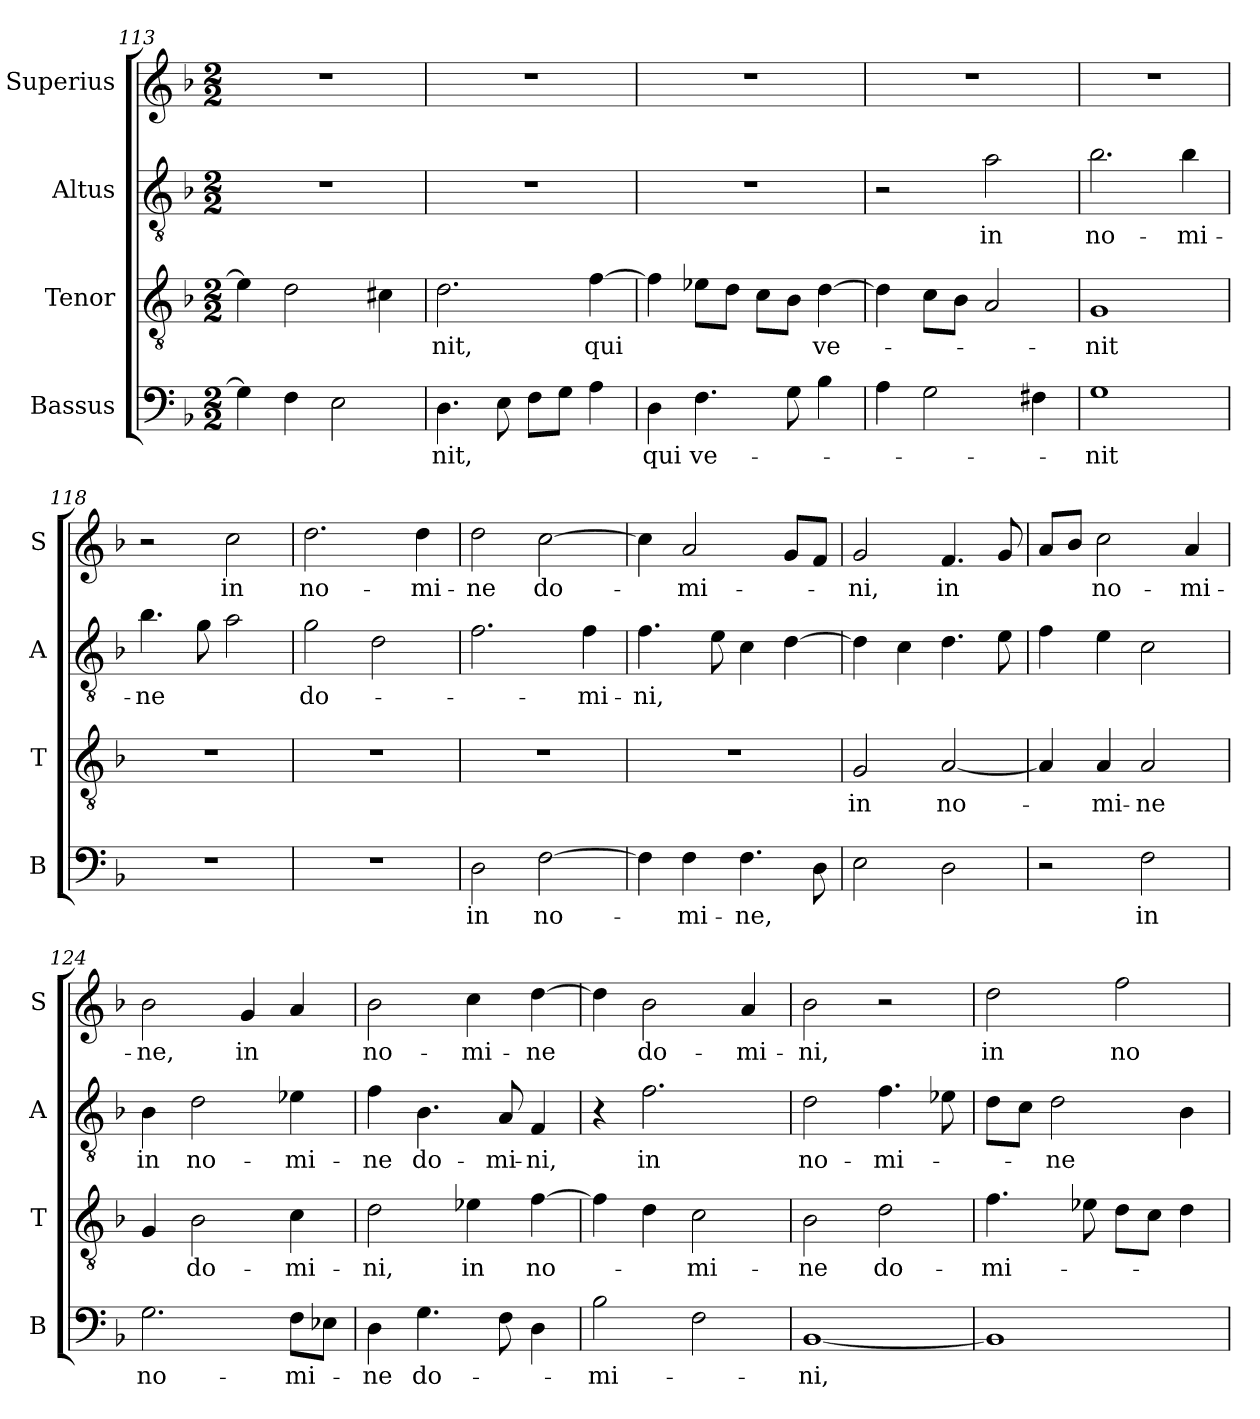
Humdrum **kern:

**kern	**text	**kern	**text	**kern	**text	**kern	**text
*part4	*part4	*part3	*part3	*part2	*part2	*part1	*part1
*staff4	*staff4	*staff3	*staff3	*staff2	*staff2	*staff1	*staff1
*I"Bassus	*	*I"Tenor	*	*I"Altus	*	*I"Superius	*
*I'B	*	*I'T	*	*I'A	*	*I'S	*
*clefF4	*	*clefGv2	*	*clefGv2	*	*clefG2	*
*k[b-]	*	*k[b-]	*	*k[b-]	*	*k[b-]	*
*M2/2	*	*M2/2	*	*M2/2	*	*M2/2	*
=113	=113	=113	=113	=113	=113	=113	=113
4G]	.	4e]	.	1r	.	1r	.
4F	.	2d	.	.	.	.	.
2E	.	.	.	.	.	.	.
.	.	4c#X	.	.	.	.	.
=114	=114	=114	=114	=114	=114	=114	=114
!	!LO:LY:i	!	!LO:LY:i	!	!	!	!
4.D	-nit,	2.d	-nit,	1r	.	1r	.
8E	.	.	.	.	.	.	.
8FL	.	.	.	.	.	.	.
8GJ	.	.	.	.	.	.	.
!	!	!	!LO:LY:i	!	!	!	!
4A	.	[4f	qui	.	.	.	.
=115	=115	=115	=115	=115	=115	=115	=115
!	!LO:LY:i	!	!	!	!	!	!
4D	qui	4f]	.	1r	.	1r	.
!	!LO:LY:i	!	!	!	!	!	!
4.F	ve-	8e-XL	.	.	.	.	.
.	.	8dJ	.	.	.	.	.
.	.	8cL	.	.	.	.	.
8G	.	8B-J	.	.	.	.	.
!	!	!	!LO:LY:i	!	!	!	!
4B-	.	[4d	ve-	.	.	.	.
=116	=116	=116	=116	=116	=116	=116	=116
4A	.	4d]	.	2r	.	1r	.
2G	.	8cL	.	.	.	.	.
.	.	8B-J	.	.	.	.	.
.	.	2A	.	2a	in	.	.
4F#X	.	.	.	.	.	.	.
=117	=117	=117	=117	=117	=117	=117	=117
!	!	!	!LO:LY:i	!	!	!	!
1G	-nit	1G	-nit	2.b-	no-	1r	.
.	.	.	.	4b-	-mi-	.	.
=118	=118	=118	=118	=118	=118	=118	=118
1r	.	1r	.	4.b-	-ne	2r	.
.	.	.	.	8g	.	.	.
.	.	.	.	2a	.	2cc	in
=119	=119	=119	=119	=119	=119	=119	=119
1r	.	1r	.	2g	do-	2.dd	no-
.	.	.	.	2d	.	.	.
.	.	.	.	.	.	4dd	-mi-
=120	=120	=120	=120	=120	=120	=120	=120
2D	in	1r	.	2.f	.	2dd	-ne
!	!	!	!	!	!	!	!LO:LY:i
[2F	no-	.	.	.	.	[2cc	do-
.	.	.	.	4f	-mi-	.	.
=121	=121	=121	=121	=121	=121	=121	=121
4F]	.	1r	.	4.f	-ni,	4cc]	.
!	!	!	!	!	!	!	!LO:LY:i
4F	-mi-	.	.	.	.	2a	-mi-
.	.	.	.	8e	.	.	.
4.F	-ne,	.	.	4c	.	.	.
.	.	.	.	[4d	.	8gL	.
8D	.	.	.	.	.	8fJ	.
=122	=122	=122	=122	=122	=122	=122	=122
!	!	!	!	!	!	!	!LO:LY:i
2E	.	2G	in	4d]	.	2g	-ni,
.	.	.	.	4c	.	.	.
!	!	!	!	!	!	!	!LO:LY:i
2D	.	[2A	no-	4.d	.	4.f	in
.	.	.	.	8e	.	8g	.
=123	=123	=123	=123	=123	=123	=123	=123
2r	.	4A]	.	4f	.	8aL	.
.	.	.	.	.	.	8b-J	.
!	!	!	!	!	!	!	!LO:LY:i
.	.	4A	-mi-	4e	.	2cc	no-
!	!LO:LY:i	!	!	!	!	!	!
2F	in	2A	-ne	2c	.	.	.
!	!	!	!	!	!	!	!LO:LY:i
.	.	.	.	.	.	4a	-mi-
=124	=124	=124	=124	=124	=124	=124	=124
!	!LO:LY:i	!	!	!	!LO:LY:i	!	!LO:LY:i
2.G	no-	4G	.	4B-	in	2b-	-ne,
!	!	!	!LO:LY:i	!	!LO:LY:i	!	!
.	.	2B-	do-	2d	no-	.	.
!	!	!	!	!	!	!	!LO:LY:i
.	.	.	.	.	.	4g	in
!	!LO:LY:i	!	!LO:LY:i	!	!LO:LY:i	!	!
8FL	-mi-	4c	-mi-	4e-X	-mi-	4a	.
8E-XJ	.	.	.	.	.	.	.
=125	=125	=125	=125	=125	=125	=125	=125
!	!LO:LY:i	!	!LO:LY:i	!	!LO:LY:i	!	!LO:LY:i
4D	-ne	2d	-ni,	4f	-ne	2b-	no-
!	!	!	!	!	!LO:LY:i	!	!
4.G	do-	.	.	4.B-	do-	.	.
!	!	!	!LO:LY:i	!	!	!	!LO:LY:i
.	.	4e-X	in	.	.	4cc	-mi-
!	!	!	!	!	!LO:LY:i	!	!
8F	.	.	.	8A	-mi-	.	.
!	!	!	!LO:LY:i	!	!LO:LY:i	!	!LO:LY:i
4D	.	[4f	no-	4F	-ni,	[4dd	-ne
=126	=126	=126	=126	=126	=126	=126	=126
2B-	-mi-	4f]	.	4r	.	4dd]	.
!	!	!	!	!	!LO:LY:i	!	!
.	.	4d	.	2.f	in	2b-	do-
!	!	!	!LO:LY:i	!	!	!	!
2F	.	2c	-mi-	.	.	.	.
.	.	.	.	.	.	4a	-mi-
=127	=127	=127	=127	=127	=127	=127	=127
!	!LO:LY:i	!	!LO:LY:i	!	!LO:LY:i	!	!
[1BB-	-ni,	2B-	-ne	2d	no-	2b-	-ni,
!	!	!	!	!	!LO:LY:i	!	!
.	.	2d	do-	4.f	-mi-	2r	.
.	.	.	.	8e-X	.	.	.
=128	=128	=128	=128	=128	=128	=128	=128
1BB-]	.	4.f	-mi-	8dL	.	2dd	in
.	.	.	.	8cJ	.	.	.
!	!	!	!	!	!LO:LY:i	!	!
.	.	.	.	2d	-ne	.	.
.	.	8e-X	.	.	.	.	.
.	.	8dL	.	.	.	2ff	no-
.	.	8cJ	.	.	.	.	.
.	.	4d	.	4B-	.	.	.
=	=	=	=	=	=	=	=
*-	*-	*-	*-	*-	*-	*-	*-
